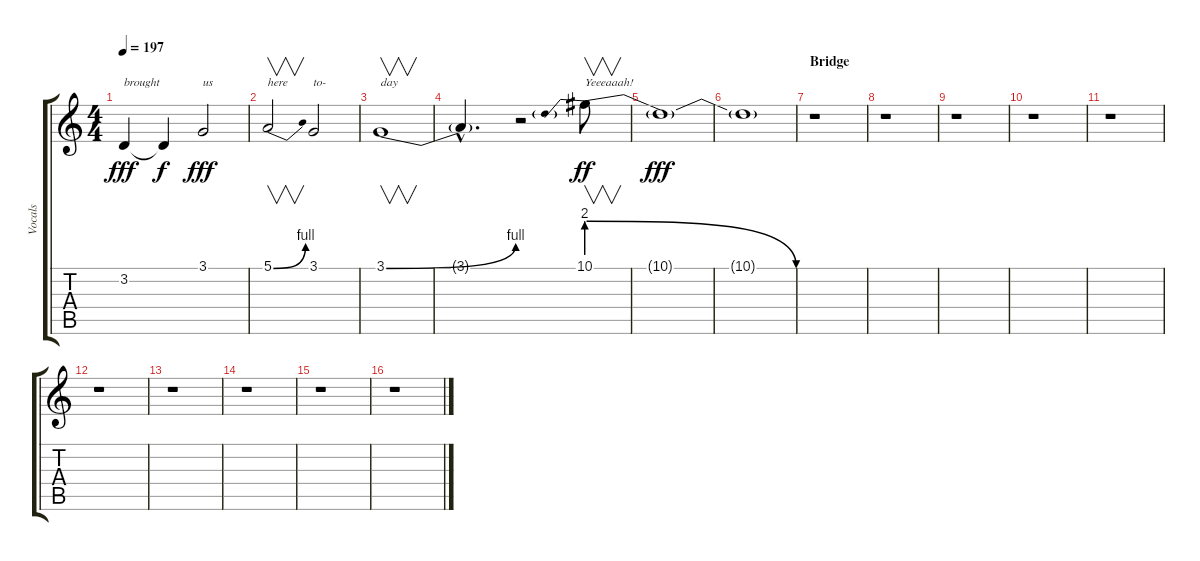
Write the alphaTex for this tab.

\track ("Vocals" "Vocals") {instrument lead8bassandlead}
\staff {score tabs}
\tuning (E4 B3 G3 D3 A2 E2) {hide}
\ts (4 4)
\tempo 197
\clef g2
\ks c
3.2.4{txt "brought" dy fff} 3.2{t}.4{dy f} 3.1.2{txt "us" dy fff} |
5.1{be (bend 0 0 60 4)}.2{v txt "here"} 3.1.2{txt "to-"} |
3.1{be (bend 0 0 60 4)}.1{v txt "day"} |
3.1{hac t}.4{d} r.2 10.1{be (prebendrelease 0 8 60 0)}.8{v txt "Yeeeaaah!" dy ff} |
10.1{t}.1{dy fff} |
10.1{t}.1 |
\section ("" "Bridge")
r.1 |
r.1 |
r.1 |
r.1 |
r.1 |
r.1 |
r.1 |
r.1 |
r.1 |
r.1
